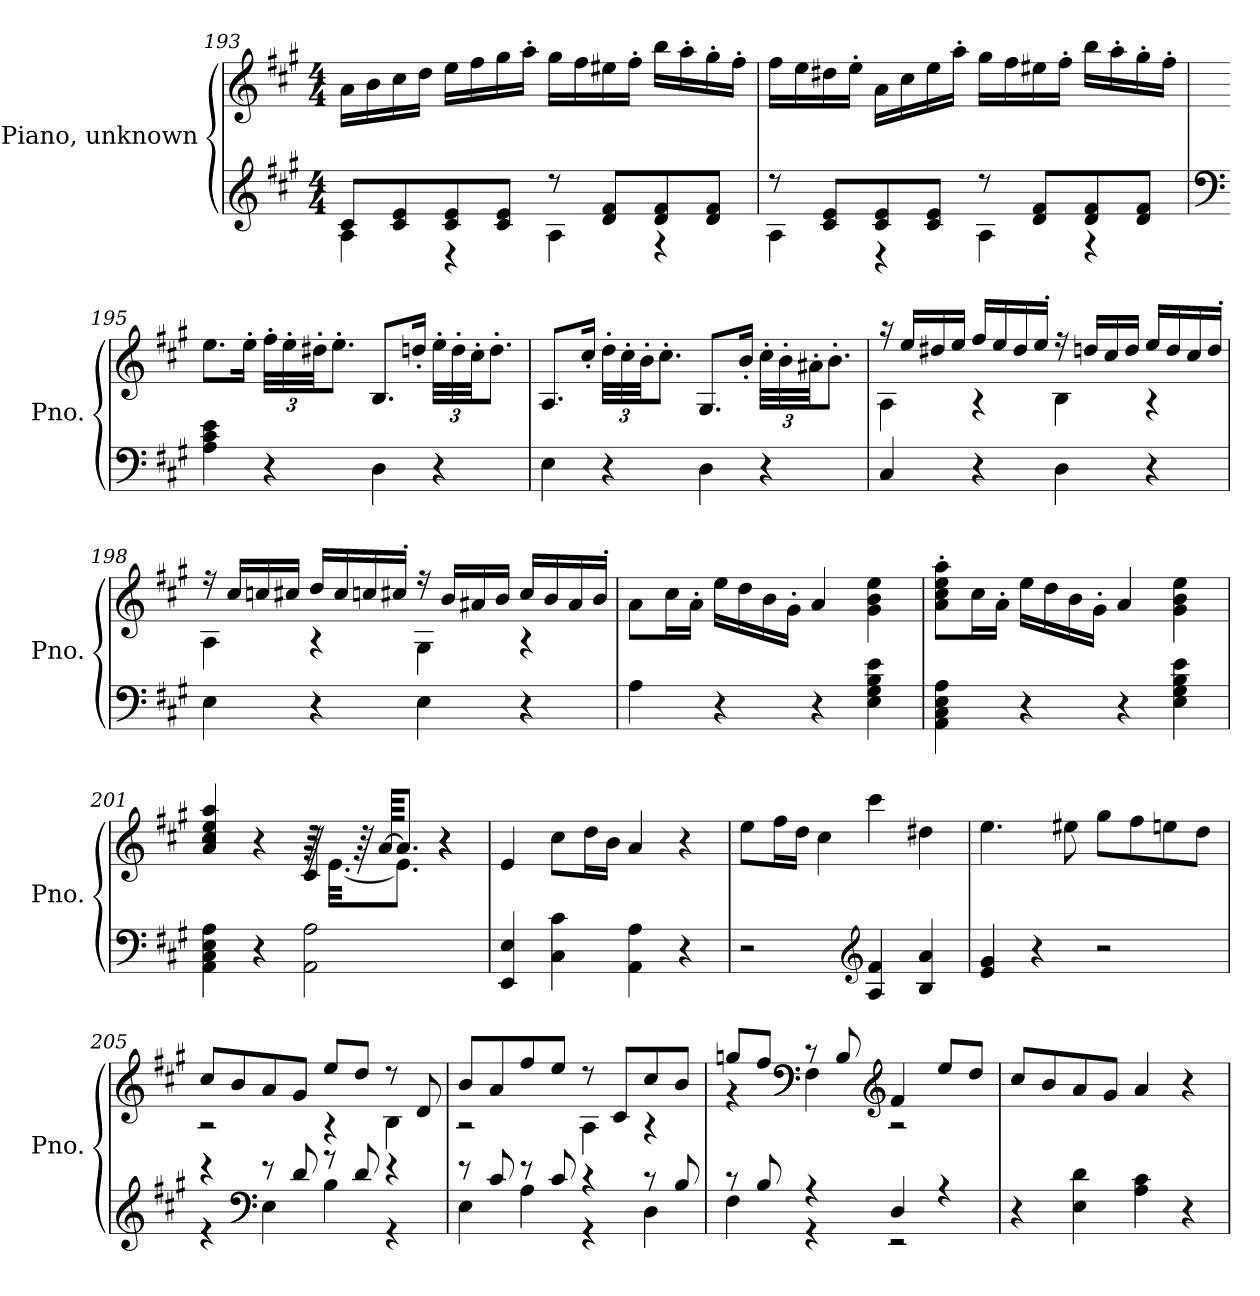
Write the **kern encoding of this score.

**kern	**kern
*part1	*part1
*staff2	*staff1
*I"Piano, unknown	*
*I'Pno.	*
*clefG2	*clefG2
*k[f#c#g#]	*k[f#c#g#]
*M4/4	*M4/4
=193	=193
*^	*
8c#/L	4A\	16a\LL
.	.	16b\
8c#/ 8e/	.	16cc#\
.	.	16dd\JJ
8c#/ 8e/	4r	16ee\LL
.	.	16ff#\
8c#/ 8e/J	.	16gg#\
.	.	16aa'\JJ
8r	4A\	16gg#\LL
.	.	16ff#\
8d/ 8f#/L	.	16ee#X\
.	.	16ff#'\JJ
8d/ 8f#/	4r	16bb\LL
.	.	16aa'\
8d/ 8f#/J	.	16gg#'\
.	.	16ff#'\JJ
!!LO:LB:g=z
=194	=194	=194
8r	4A\	16ff#\LL
.	.	16ee\
8c#/ 8e/L	.	16dd#X\
.	.	16ee'\JJ
8c#/ 8e/	4r	16a\LL
.	.	16cc#\
8c#/ 8e/J	.	16ee\
.	.	16aa'\JJ
8r	4A\	16gg#\LL
.	.	16ff#\
8d/ 8f#/L	.	16ee#X\
.	.	16ff#'\JJ
8d/ 8f#/	4r	16bb\LL
.	.	16aa'\
8d/ 8f#/J	.	16gg#'\
.	.	16ff#'\JJ
*v	*v	*
=195	=195
*clefF4	*
4A\ 4c#\ 4e\	8.ee\L
.	16ee'\Jk
*	*Xbrackettup
4r	48ff#'\LLL
.	48ee'\
.	48dd#X'\JJ
.	8.ee'\J
4D\	8.B/L
.	16ddn'/Jk
4r	48ee'\LLL
.	48dd'\
.	48cc#'\JJ
.	8.dd'\J
!!LO:PB:g=z
=196	=196
4E\	8.A/L
.	16cc#'/Jk
4r	48dd'\LLL
.	48cc#'\
.	48b'\JJ
.	8.cc#'\J
4D\	8.G#/L
.	16b'/Jk
4r	48cc#'\LLL
.	48b'\
.	48a#X'\JJ
.	8.b'\J
=197	=197
*	*^
4C#/	16r	4A\
.	16ee/LL	.
.	16dd#X/	.
.	16ee/JJ	.
4r	16ff#/LL	4r
.	16ee/	.
.	16dd#/	.
.	16ee'/JJ	.
4D\	16r	4B\
.	16ddn/LL	.
.	16cc#/	.
.	16dd/JJ	.
4r	16ee/LL	4r
.	16dd/	.
.	16cc#/	.
.	16dd'/JJ	.
!!LO:LB:g=z	!!
=198	=198	=198
4E\	16r	4A\
.	16cc#/LL	.
.	16ccn/	.
.	16cc#X/JJ	.
4r	16dd/LL	4r
.	16cc#/	.
.	16ccn/	.
.	16cc#X'/JJ	.
4E\	16r	4G#\
.	16b/LL	.
.	16a#X/	.
.	16b/JJ	.
4r	16cc#/LL	4r
.	16b/	.
.	16a#/	.
.	16b'/JJ	.
*	*v	*v
=199	=199
4A\	8a\L
.	16cc#\L
.	16a'\JJ
4r	16ee\LL
.	16dd\
.	16b\
.	16g#'\JJ
4r	4a/
4E\ 4G#\ 4B\ 4e\	4g#\ 4b\ 4ee\
=200	=200
4AA\ 4C#\ 4E\ 4A\	8a\' 8cc#\' 8ee\' 8aa\'L
.	16cc#\L
.	16a'\JJ
4r	16ee\LL
.	16dd\
.	16b\
.	16g#'\JJ
4r	4a/
4E\ 4G#\ 4B\ 4e\	4g#\ 4b\ 4ee\
!!LO:LB:g=z
=201	=201
*	*^
*	*	*^
4AA\ 4C#\ 4E\ 4A\	4a/ 4cc#/ 4ee/ 4aa/	2r	2r
4r	4r	.	.
2AA\ 2A\	32r	64r	4c#/
.	.	[32.e\KKL	.
.	64r	.	.
.	[64a/KKKL	.	.
.	8.a/J]	8.e\J]	.
.	4r	4r	4r
*	*v	*v	*v
=202	=202
4EE/ 4E/	4e/
4C#\ 4c#\	8cc#\L
.	16dd\L
.	16b\JJ
4AA\ 4A\	4a/
4r	4r
=203	=203
2r	8ee\L
.	16ff#\L
.	16dd\JJ
.	4cc#\
*clefG2	*
4A/ 4f#/	4ccc#\
4B/ 4a/	4dd#X\
=204	=204
4e/ 4g#/	4.ee\
4r	.
.	8ee#X\
2r	8gg#\L
.	8ff#\
.	8een\
.	8dd\J
!!LO:LB:g=z
=205	=205
*^	*^
4r	4r	8cc#/L	2r
.	.	8b/	.
*clefF4	*	*	*
8r	4E\	8a/	.
8d/	.	8g#/J	.
8r	4B\	8ee/L	4r
8d/	.	8dd/J	.
4r	4r	8r	4B\
.	.	8d/	.
=206	=206	=206	=206
8r	4E\	8b/L	2r
8c#/	.	8a/	.
8r	4A\	8ff#/	.
8c#/	.	8ee/J	.
4r	4r	8r	4A\
.	.	8c#/L	.
8r	4D\	8cc#/	4r
8B/	.	8b/J	.
=207	=207	=207	=207
8r	4F#\	8ggn/L	4r
8B/	.	8ff#/J	.
*	*	*clefF4	*
4r	4r	8r	4F#\
.	.	8B/	.
*	*	*clefG2	*
4D/	2r	4f#/	2r
4r	.	8ee/L	.
.	.	8dd/J	.
*v	*v	*	*
*	*v	*v
=208	=208
4r	8cc#/L
.	8b/
4E\ 4d\	8a/
.	8g#/J
4A\ 4c#\	4a/
4r	4r
=	=
*-	*-
